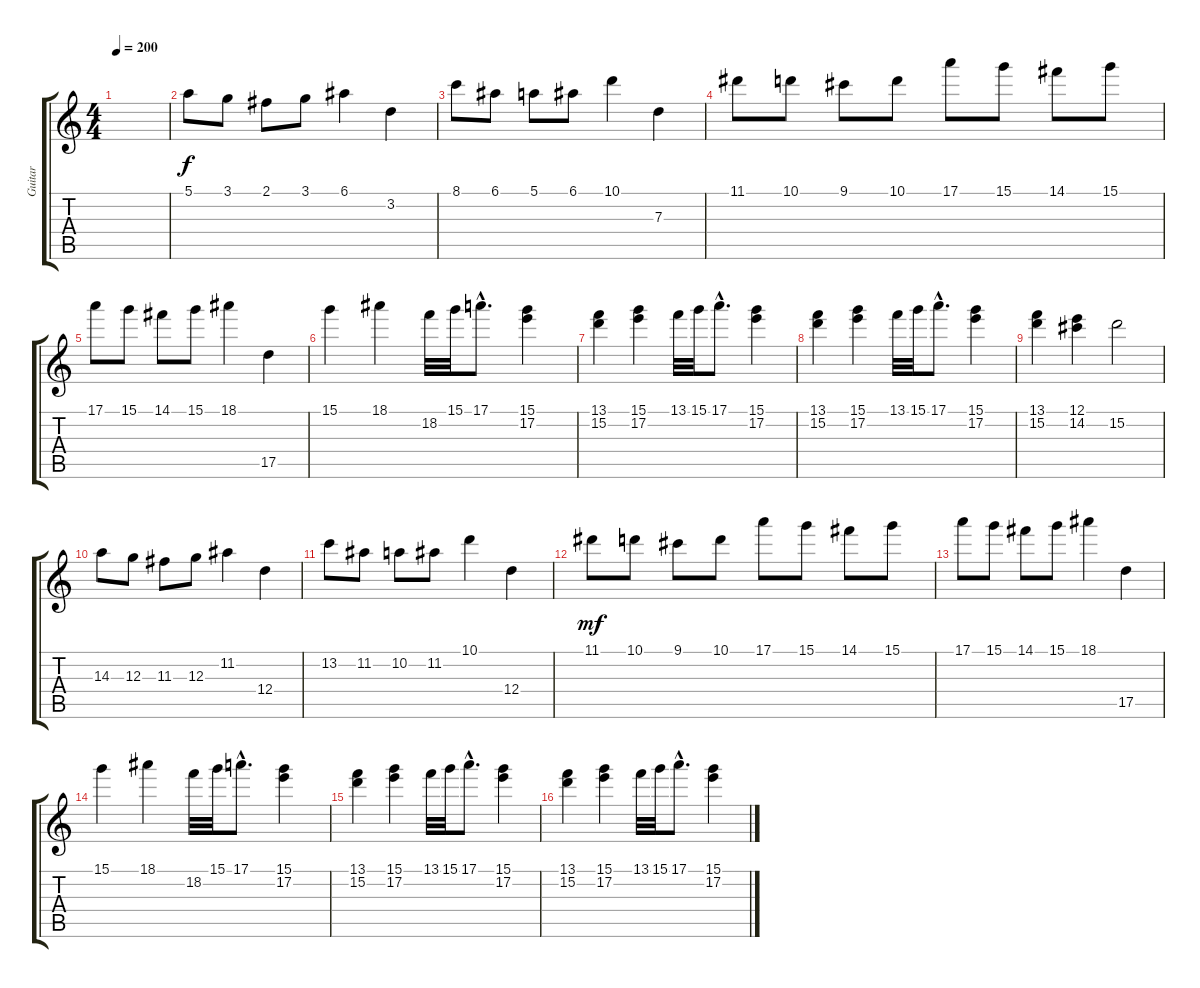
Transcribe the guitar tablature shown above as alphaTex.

\track ("Guitar" "Guitar") {instrument distortionguitar}
\staff {score tabs}
\tuning (E4 B3 G3 D3 A2 E2) {hide}
\ts (4 4)
\tempo 200
\clef g2
\ks c
|
5.1.8 3.1.8 2.1.8 3.1.8 6.1.4 3.2.4 |
8.1.8 6.1.8 5.1.8 6.1.8 10.1.4 7.3.4 |
11.1.8 10.1.8 9.1.8 10.1.8 17.1.8 15.1.8 14.1.8 15.1.8 |
17.1.8 15.1.8 14.1.8 15.1.8 18.1.4 17.5.4 |
15.1.4 18.1.4 18.2.32 15.1.32 17.1{hac}.8{d} (15.1 17.2).4 |
(13.1 15.2).4 (15.1 17.2).4 13.1.32 15.1.32 17.1{hac}.8{d} (15.1 17.2).4 |
(13.1 15.2).4 (15.1 17.2).4 13.1.32 15.1.32 17.1{hac}.8{d} (15.1 17.2).4 |
(13.1 15.2).4 (12.1 14.2).4 15.2.2 |
14.3.8 12.3.8 11.3.8 12.3.8 11.2.4 12.4.4 |
13.2.8 11.2.8 10.2.8 11.2.8 10.1.4 12.4.4{dy f} |
11.1.8{dy mf} 10.1.8 9.1.8 10.1.8 17.1.8 15.1.8 14.1.8 15.1.8 |
17.1.8 15.1.8 14.1.8 15.1.8 18.1.4 17.5.4 |
15.1.4 18.1.4 18.2.32 15.1.32 17.1{hac}.8{d} (15.1 17.2).4 |
(13.1 15.2).4 (15.1 17.2).4 13.1.32 15.1.32 17.1{hac}.8{d} (15.1 17.2).4 |
(13.1 15.2).4 (15.1 17.2).4 13.1.32 15.1.32 17.1{hac}.8{d} (15.1 17.2).4
